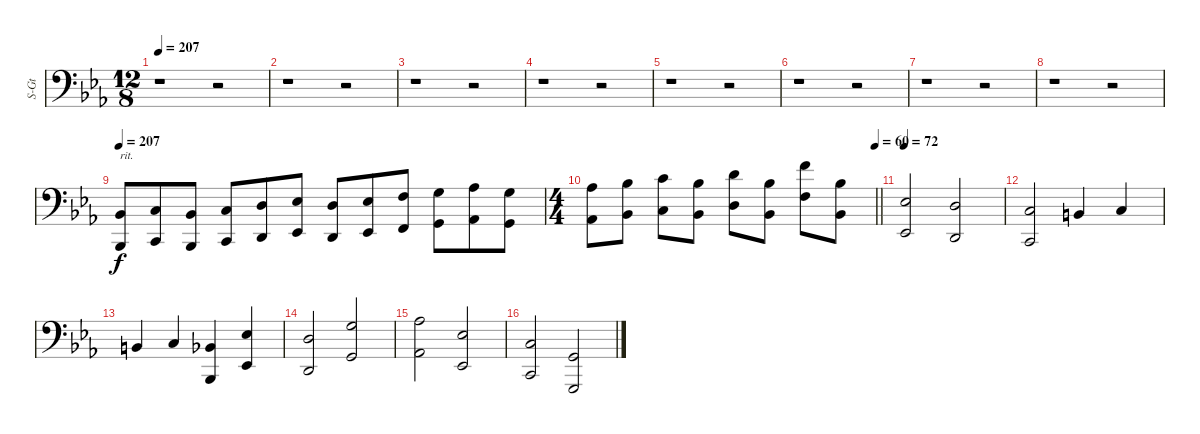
\bracketExtendMode groupsimilarinstruments
\otherSystemsTrackNameOrientation horizontal
\track ("Piano (LH) (Print)" "S-Gt") {instrument brightacousticpiano}
\staff {score}
\tuning (F2 C2 F1 C1 F0 C0)
\displaytranspose 12
\ts (12 8)
\tempo 207
\clef f4
\ks eb
r.1{dy f} r.2 |
r.1 r.2 |
r.1 r.2 |
r.1 r.2 |
r.1 r.2 |
r.1 r.2 |
r.1 r.2 |
r.1 r.2 |
\tempo 207
(5.3{acc b} 5.5{acc b}).8{txt "rit."} (0.2{acc forcenatural} 0.4{acc forcenatural}).8 (5.3{acc b} 5.5{acc b}).8 (0.2{acc forcenatural} 0.4{acc forcenatural}).8 (2.2{acc forcenatural} 2.4{acc forcenatural}).8 (3.2{acc b} 3.4{acc b}).8 (2.2{acc forcenatural} 2.4{acc forcenatural}).8 (3.2{acc b} 3.4{acc b}).8 (0.1{acc forcenatural} 0.3{acc forcenatural}).8 (2.1{acc forcenatural} 2.3{acc forcenatural}).8 (3.1{acc b} 3.3{acc b}).8 (2.1{acc forcenatural} 2.3{acc forcenatural}).8 |
\ts (4 4)
\tempo (60 1)
\barLineRight lightlight
(3.1{acc b} 3.3{acc b}).8 (5.1{acc b} 5.3{acc b}).8 (7.1{acc forcenatural} 7.3{acc forcenatural}).8 (5.1{acc b} 5.3{acc b}).8 (9.1{acc forcenatural} 9.3{acc forcenatural}).8 (5.1{acc b} 5.3{acc b}).8 (12.1{acc forcenatural} 12.3{acc forcenatural}).8 (5.1{acc b} 5.3{acc b}).8 |
\tempo 72
(3.2{acc b} 3.4{acc b}).2 (2.2{acc forcenatural} 2.4{acc forcenatural}).2 |
(0.2{acc forcenatural} 0.4{acc forcenatural}).2 6.3{acc forcenatural}.4 0.2{acc forcenatural}.4 |
6.3{acc forcenatural}.4 0.2{acc forcenatural}.4 (5.3{acc b} 5.5{acc b}).4 (3.2{acc b} 3.4{acc b}).4 |
(2.2{acc forcenatural} 2.4{acc forcenatural}).2 (2.1{acc forcenatural} 2.3{acc forcenatural}).2 |
(3.1{acc b} 3.3{acc b}).2 (3.2{acc b} 3.4{acc b}).2 |
(0.2{acc forcenatural} 0.4{acc forcenatural}).2 (2.3{acc forcenatural} 2.5{acc forcenatural}).2
